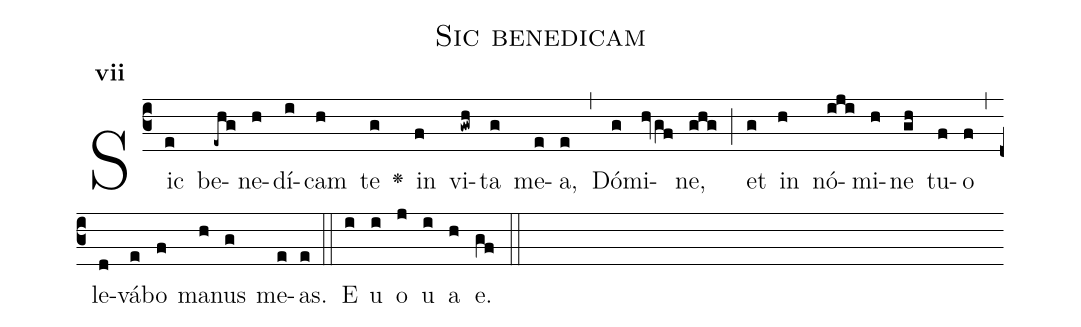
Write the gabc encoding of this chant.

name:Sic benedicam;
office-part:Antiphona;
mode:7;
%%
initial-style: 1;
name: Sic benedicam
book: Antiphonae & Responsoria/Tomus II, p. 13;
occasion: Hebdomada I Quadragesimae Dominica;
office-part: Laudes Ant 1;
user-notes: ;
commentary: ;
annotation: 7a;
centering-scheme: english;
fontsize: 12;
font: OFLSortsMillGoudy;
height: 11;
width: 4.5;
%%
(c3)Sic(e) be(-ehg)ne(h)dí(i)cam(h) te(g) <v>\greheightstar</v>() in(f) vi(gwh)ta(g) me(e)a,(e) (,) Dó(g)mi(hvgf)ne,(ghg) (;) et(g) in(h) nó(iji)mi(h)ne(gh) tu(f)o(f) (,) le(d)vá(e)bo(f) ma(h)nus(g) me(e)as.(e) (::)
E(i) u(i) o(j) u(i) a(h) e.(gf) (::)
